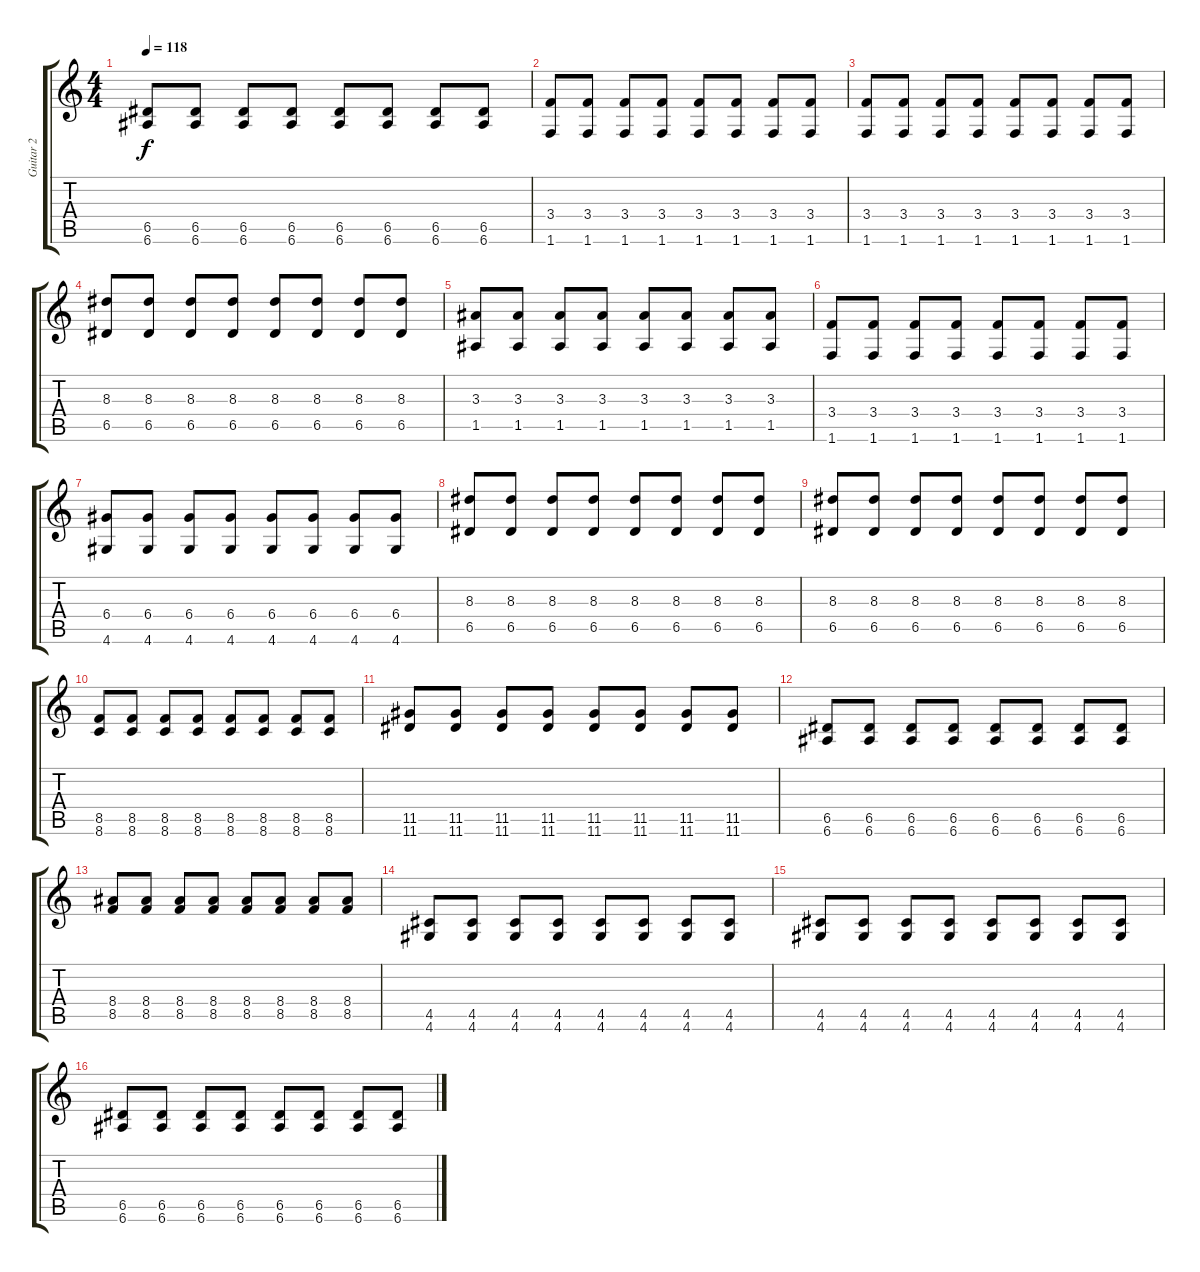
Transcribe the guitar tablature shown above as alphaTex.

\track ("Guitar 2" "Guitar 2") {instrument distortionguitar}
\staff {score tabs}
\tuning (E4 B3 G3 D3 A2 E2) {hide}
\ts (4 4)
\tempo 118
\clef g2
\ks c
(6.5 6.6).8{dy f} (6.5 6.6).8 (6.5 6.6).8 (6.5 6.6).8 (6.5 6.6).8 (6.5 6.6).8 (6.5 6.6).8 (6.5 6.6).8 |
(3.4 1.6).8{instrument electricguitarclean} (3.4 1.6).8 (3.4 1.6).8 (3.4 1.6).8 (3.4 1.6).8 (3.4 1.6).8 (3.4 1.6).8 (3.4 1.6).8 |
(3.4 1.6).8 (3.4 1.6).8 (3.4 1.6).8 (3.4 1.6).8 (3.4 1.6).8 (3.4 1.6).8 (3.4 1.6).8 (3.4 1.6).8 |
(8.3 6.5).8 (8.3 6.5).8 (8.3 6.5).8 (8.3 6.5).8 (8.3 6.5).8 (8.3 6.5).8 (8.3 6.5).8 (8.3 6.5).8 |
(3.3 1.5).8 (3.3 1.5).8 (3.3 1.5).8 (3.3 1.5).8 (3.3 1.5).8 (3.3 1.5).8 (3.3 1.5).8 (3.3 1.5).8 |
(3.4 1.6).8{instrument electricguitarclean} (3.4 1.6).8 (3.4 1.6).8 (3.4 1.6).8 (3.4 1.6).8 (3.4 1.6).8 (3.4 1.6).8 (3.4 1.6).8 |
(6.4 4.6).8 (6.4 4.6).8 (6.4 4.6).8 (6.4 4.6).8 (6.4 4.6).8 (6.4 4.6).8 (6.4 4.6).8 (6.4 4.6).8 |
(8.3 6.5).8 (8.3 6.5).8 (8.3 6.5).8 (8.3 6.5).8 (8.3 6.5).8 (8.3 6.5).8 (8.3 6.5).8 (8.3 6.5).8 |
(8.3 6.5).8 (8.3 6.5).8 (8.3 6.5).8 (8.3 6.5).8 (8.3 6.5).8 (8.3 6.5).8 (8.3 6.5).8 (8.3 6.5).8 |
(8.5 8.6).8{instrument distortionguitar} (8.5 8.6).8 (8.5 8.6).8 (8.5 8.6).8 (8.5 8.6).8 (8.5 8.6).8 (8.5 8.6).8 (8.5 8.6).8 |
(11.5 11.6).8 (11.5 11.6).8 (11.5 11.6).8 (11.5 11.6).8 (11.5 11.6).8 (11.5 11.6).8 (11.5 11.6).8 (11.5 11.6).8 |
(6.5 6.6).8 (6.5 6.6).8 (6.5 6.6).8 (6.5 6.6).8 (6.5 6.6).8 (6.5 6.6).8 (6.5 6.6).8 (6.5 6.6).8 |
(8.4 8.5).8 (8.4 8.5).8 (8.4 8.5).8 (8.4 8.5).8 (8.4 8.5).8 (8.4 8.5).8 (8.4 8.5).8 (8.4 8.5).8 |
(4.5 4.6).8 (4.5 4.6).8 (4.5 4.6).8 (4.5 4.6).8 (4.5 4.6).8 (4.5 4.6).8 (4.5 4.6).8 (4.5 4.6).8 |
(4.5 4.6).8 (4.5 4.6).8 (4.5 4.6).8 (4.5 4.6).8 (4.5 4.6).8 (4.5 4.6).8 (4.5 4.6).8 (4.5 4.6).8 |
(6.5 6.6).8 (6.5 6.6).8 (6.5 6.6).8 (6.5 6.6).8 (6.5 6.6).8 (6.5 6.6).8 (6.5 6.6).8 (6.5 6.6).8
